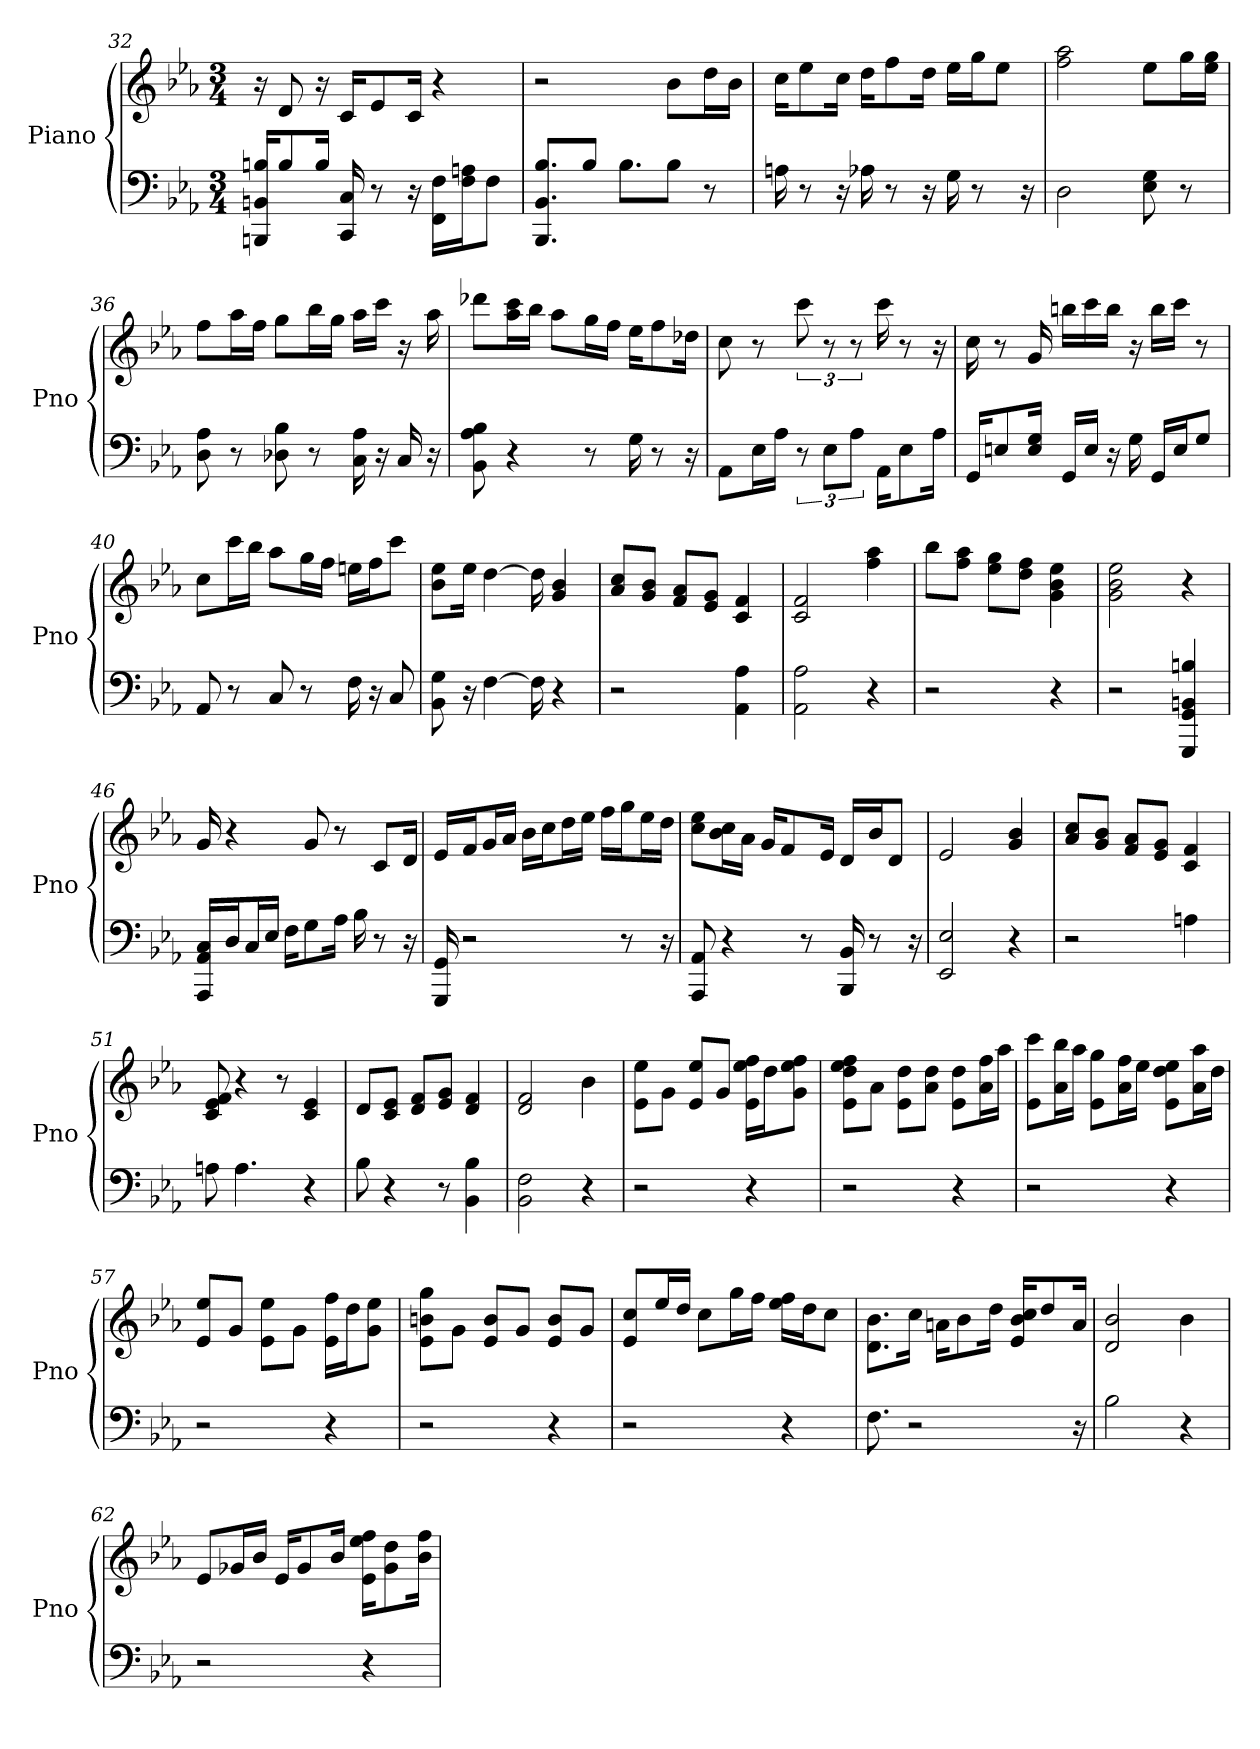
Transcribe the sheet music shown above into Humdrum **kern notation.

**kern	**kern
*part1	*part1
*staff2	*staff1
*I"Piano	*
*I'Pno	*
*clefF4	*clefG2
*k[b-e-a-]	*k[b-e-a-]
*E-:	*E-:
*M3/4	*M3/4
=32	=32
16BBB/ 16BB/ 16B/KL	16r
8B/	8d
16B/Jk	16r
16CC 16C	16c/KL
8r	8e-/
16r	16c/Jk
16F\ 16FF\LL	4r
16A\ 16F\J	.
8F\J	.
=33	=33
8.BBB-/ 8.B-/ 8.BB-/L	2r
8B-/J	.
8.B-\L	.
8B-\J	8b-\L
8r	16dd\L
.	16b-\JJ
=34	=34
16A	16cc\KL
8r	8ee-\
16r	16cc\Jk
16A-	16dd\KL
8r	8ff\
16r	16dd\Jk
16G	16ee-\LL
8r	16gg\J
.	8ee-\J
16r	.
=35	=35
2D	2aa- 2ff
8E- 8G	8ee-\L
8r	16gg\L
.	16ee-\ 16gg\JJ
=36	=36
8D 8A-	8ff\L
8r	16aa-\L
.	16ff\JJ
8D- 8B-	8gg\L
8r	16bb-\L
.	16gg\JJ
16C 16A-	16aa-\LL
16r	16ccc\JJ
16C	16r
16r	16aa-
=37	=37
8A- 8BB- 8B-	8ddd-\L
4r	16aa-\ 16ccc\L
.	16bb-\JJ
.	8aa-\L
8r	16gg\L
.	16ff\JJ
16G	16ee-\KL
8r	8ff\
16r	16dd-\Jk
=38	=38
8AA-\L	8cc
16E-\L	8r
16A-\JJ	.
12r	12ccc
12E-\L	12r
12A-\J	12r
16AA-\KL	16ccc
8E-\	8r
16A-\Jk	16r
=39	=39
16GG/KL	16cc
8E/	8r
16G/ 16E/Jk	16g
16GG/LL	16bb\LL
16E/JJ	16ccc\
16r	16bb\JJ
16G	16r
16GG/LL	16bb\LL
16E/J	16ccc\JJ
8G/J	8r
=40	=40
8AA-	8cc\L
8r	16ccc\L
.	16bb-\JJ
8C	8aa-\L
8r	16gg\L
.	16ff\JJ
16F	16ee\LL
16r	16ff\J
8C	8ccc\J
=41	=41
8G 8BB-	8ee-\ 8b-\L
16r	16ee-\Jk
[4F	[4dd
16F]	16dd]
4r	4b- 4g
=42	=42
2r	8a-/ 8cc/L
.	8b-/ 8g/J
.	8f/ 8a-/L
.	8e-/ 8g/J
4AA- 4A-	4c 4f
=43	=43
2AA- 2A-	2f 2c
4r	4aa- 4ff
=44	=44
2r	8bb-\L
.	8aa-\ 8ff\J
.	8gg\ 8ee-\L
.	8dd\ 8ff\J
4r	4b- 4ee- 4g
=45	=45
2r	2b- 2ee- 2g
4GGG 4B 4BB 4GG	4r
=46	=46
16AA-/ 16C/ 16AAA-/LL	16g
16D/J	4r
16C/L	.
16E-/JJ	.
16F\KL	.
8G\	8g
16A-\Jk	8r
16B-	.
8r	8c/L
16r	16d/Jk
=47	=47
16GGG 16GG	16e-/LL
2r	16f/J
.	16g/L
.	16a-/JJ
.	16b-\LL
.	16cc\J
.	16dd\L
.	16ee-\JJ
.	16ff\LL
8r	16gg\J
.	16ee-\L
16r	16dd\JJ
=48	=48
8AA- 8AAA-	8ee-\ 8cc\L
4r	16b-\ 16cc\L
.	16a-\JJ
.	16g/KL
.	8f/
8r	.
.	16e-/Jk
16BBB- 16BB-	16d/LL
8r	16b-/J
.	8d/J
16r	.
=49	=49
2E- 2EE-	2e-
4r	4g 4b-
=50	=50
2r	8cc/ 8a-/L
.	8b-/ 8g/J
.	8f/ 8a-/L
.	8g/ 8e-/J
4A	4c 4f
=51	=51
8A	8c 8f 8e-
4.A	4r
.	8r
4r	4e- 4c
=52	=52
8B-	8d/L
4r	8e-/ 8c/J
.	8d/ 8f/L
8r	8g/ 8e-/J
4BB- 4B-	4d 4f
=53	=53
2F 2BB-	2d 2f
4r	4b-
=54	=54
2r	8ee-\ 8e-\L
.	8g\J
.	8e-/ 8ee-/L
.	8g/J
4r	16ff\ 16e-\ 16ee-\LL
.	16dd\J
.	8ee-\ 8ff\ 8g\J
=55	=55
2r	8ee-\ 8ff\ 8dd\ 8e-\L
.	8a-\J
.	8dd\ 8e-\L
.	8dd\ 8a-\J
4r	8dd\ 8e-\L
.	16ff\ 16a-\L
.	16aa-\JJ
=56	=56
2r	8ccc\ 8e-\L
.	16bb-\ 16a-\L
.	16aa-\JJ
.	8gg\ 8e-\L
.	16ff\ 16a-\L
.	16ee-\JJ
4r	8dd\ 8e-\ 8ee-\L
.	16aa-\ 16a-\L
.	16dd\JJ
=57	=57
2r	8e-/ 8ee-/L
.	8g/J
.	8ee-\ 8e-\L
.	8g\J
4r	16ff\ 16e-\LL
.	16dd\J
.	8ee-\ 8g\J
=58	=58
2r	8gg\ 8b\ 8e-\L
.	8g\J
.	8b/ 8e-/L
.	8g/J
4r	8b/ 8e-/L
.	8g/J
=59	=59
2r	8e-/ 8cc/L
.	16ee-/L
.	16dd/JJ
.	8cc\L
.	16gg\L
.	16ff\JJ
4r	16ee-\ 16ff\LL
.	16dd\J
.	8cc\J
=60	=60
8.F	8.b-\ 8.d\L
2r	16cc\Jk
.	16a\KL
.	8b-\
.	16dd\Jk
.	16b-/ 16e-/ 16cc/KL
.	8dd/
16r	16a/Jk
=61	=61
2B-	2b- 2d
4r	4b-
=62	=62
2r	8e-/L
.	16g-/L
.	16b-/JJ
.	16e-/KL
.	8g-/
.	16b-/Jk
4r	16ff\ 16e-\ 16ee-\KL
.	8dd\ 8g-\
.	16b-\ 16ff\Jk
=	=
*-	*-
